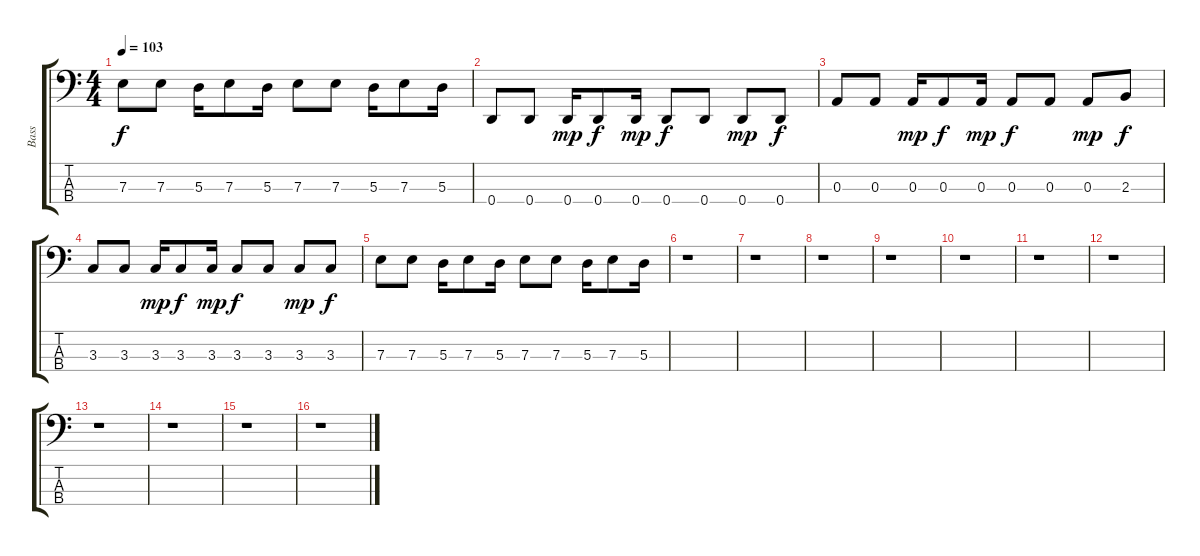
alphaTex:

\track ("Bass" "Bass") {instrument electricbassfinger}
\staff {score tabs}
\tuning (G2 D2 A1 D1) {hide}
\ts (4 4)
\tempo 103
\clef f4
\ks c
7.3.8{dy f} 7.3.8 5.3.16 7.3.8 5.3.16 7.3.8 7.3.8 5.3.16 7.3.8 5.3.16 |
0.4.8 0.4.8 0.4.16{dy mp} 0.4.8{dy f} 0.4.16{dy mp} 0.4.8{dy f} 0.4.8 0.4.8{dy mp} 0.4.8{dy f} |
0.3.8 0.3.8 0.3.16{dy mp} 0.3.8{dy f} 0.3.16{dy mp} 0.3.8{dy f} 0.3.8 0.3.8{dy mp} 2.3.8{dy f} |
3.3.8 3.3.8 3.3.16{dy mp} 3.3.8{dy f} 3.3.16{dy mp} 3.3.8{dy f} 3.3.8 3.3.8{dy mp} 3.3.8{dy f} |
7.3.8 7.3.8 5.3.16 7.3.8 5.3.16 7.3.8 7.3.8 5.3.16 7.3.8 5.3.16 |
r.1 |
r.1 |
r.1 |
r.1 |
r.1 |
r.1 |
r.1 |
r.1 |
r.1 |
r.1 |
r.1
